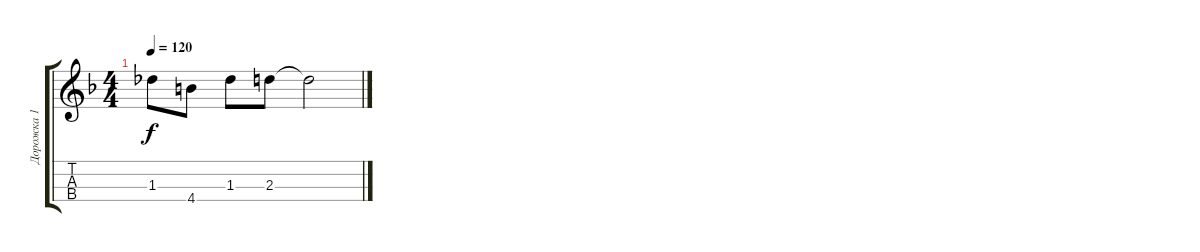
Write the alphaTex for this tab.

\track ("Дорожка 1" "Дорожка 1") {instrument acousticguitarsteel}
\staff {score tabs}
\tuning (A4 E4 C4 G3) {hide}
\ts (4 4)
\tempo 120
\clef g2
\ks dminor
1.3.8{dy f} 4.4.8 1.3.8 2.3.8 2.3{t}.2
